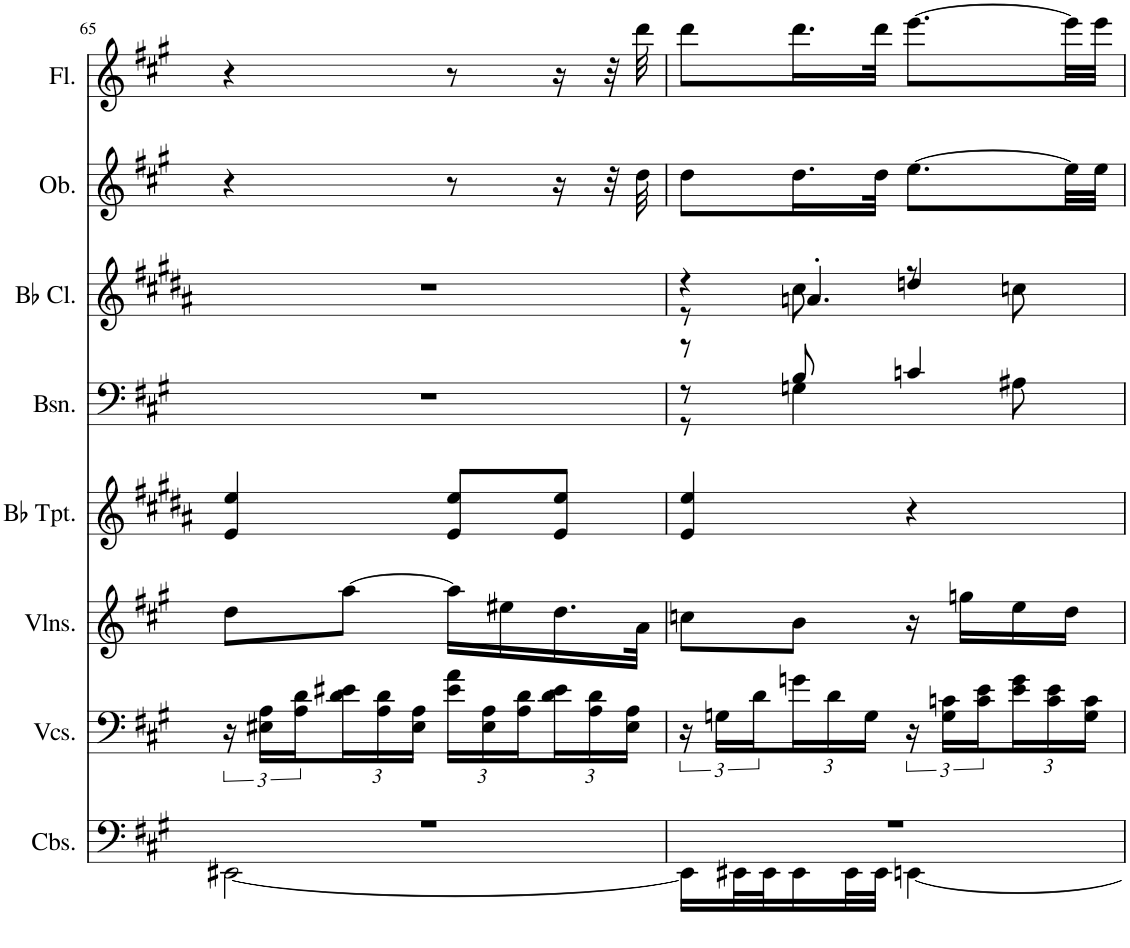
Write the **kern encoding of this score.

**kern	**kern	**kern	**kern	**kern	**kern	**kern	**kern
*part8	*part7	*part6	*part5	*part4	*part3	*part2	*part1
*staff8	*staff7	*staff6	*staff5	*staff4	*staff3	*staff2	*staff1
*I"Contrabasses, Contrabasse	*I"Violoncellos, Viola	*I"Violins, Violine I	*I"Bb Trumpet, 2 Trombe in D	*I"Bassoon, 2 Fagotti	*I"Bb Clarinet, 2 Clarinetti in A	*I"Oboe, 2 Oboi	*I"Flute, 2 Flauti
*I'Cbs.	*I'Vcs.	*I'Vlns.	*I'Bb Tpt.	*I'Bsn.	*I'Bb Cl.	*I'Ob.	*I'Fl.
!!LO:PB:g=z
*clefF4	*clefF4	*clefG2	*clefG2	*clefF4	*clefG2	*clefG2	*clefG2
*Trd7c12	*	*	*Trd1c2	*	*Trd1c2	*	*
*k[f#c#g#]	*k[f#c#g#]	*k[f#c#g#]	*k[f#c#g#d#a#]	*k[f#c#g#]	*k[f#c#g#d#a#]	*k[f#c#g#]	*k[f#c#g#]
*M2/4	*M2/4	*M2/4	*M2/4	*M2/4	*M2/4	*M2/4	*M2/4
=65	=65	=65	=65	=65	=65	=65	=65
*^	*	*	*	*	*	*	*
2r	[2EE#X\	24r	8dd\L	4e/ 4ee/	2r	2r	4r	4r
.	.	24E#X\ 24A\LL	.	.	.	.	.	.
.	.	24A\ 24d\	.	.	.	.	.	.
*	*	*Xbrackettup	*	*	*	*	*	*
.	.	24d\ 24e#X\	[8aa\J	.	.	.	.	.
.	.	24A\ 24d\	.	.	.	.	.	.
.	.	24E#\ 24A\JJ	.	.	.	.	.	.
.	.	24e#\ 24a\LL	16aa\LL]	8e/ 8ee/L	.	.	8r	8r
.	.	24E#\ 24A\	.	.	.	.	.	.
.	.	.	16ee#X\	.	.	.	.	.
.	.	24A\ 24d\	.	.	.	.	.	.
.	.	24d\ 24e#\	16.dd\	8e/ 8ee/J	.	.	16r	16r
.	.	24A\ 24d\	.	.	.	.	.	.
.	.	.	.	.	.	.	32r	32r
.	.	24E#\ 24A\JJ	.	.	.	.	.	.
.	.	.	32a\JJk	.	.	.	32dd\	32ddd\
=66	=66	=66	=66	=66	=66	=66	=66	=66
*	*	*brackettup	*	*	*	*	*	*
*	*	*	*	*	*^	*^	*	*
*	*	*	*	*	*	*	*	*^	*	*
2r	16EE#\LL]	24r	8ccn\L	4e/ 4ee/	8r	8r	4r	8r	8r	8dd\L	8ddd\L
.	.	24Gn\LL	.	.	.	.	.	.	.	.	.
.	32EE#X\L	.	.	.	.	.	.	.	.	.	.
.	.	24d\	.	.	.	.	.	.	.	.	.
.	32EE#\J	.	.	.	.	.	.	.	.	.	.
*	*	*Xbrackettup	*	*	*	*	*	*	*	*	*
.	16EE#\	24gn\	8b\J	.	8B/	4Gn\	.	8cc#\	4.an'/	16.dd\L	16.ddd\L
.	.	24d\	.	.	.	.	.	.	.	.	.
.	32EE#\L	.	.	.	.	.	.	.	.	.	.
.	.	24G\JJ	.	.	.	.	.	.	.	.	.
.	32EE#\JJJ	.	.	.	.	.	.	.	.	32dd\JJk	32ddd\JJk
*	*	*brackettup	*	*	*	*	*	*	*	*	*
.	[4EEn\	24r	16r	4r	4cn/	.	4ddn/	8r	.	[8.ee\L	[8.eee\L
.	.	24G\ 24cn\LL	.	.	.	.	.	.	.	.	.
.	.	.	16ggn\LL	.	.	.	.	.	.	.	.
.	.	24c\ 24e\	.	.	.	.	.	.	.	.	.
*	*	*Xbrackettup	*	*	*	*	*	*	*	*	*
.	.	24e\ 24g\	16ee\	.	.	8A#X\	.	8ccn\	.	.	.
.	.	24c\ 24e\	.	.	.	.	.	.	.	.	.
.	.	.	16dd\JJ	.	.	.	.	.	.	32ee\LL]	32eee\LL]
.	.	24G\ 24c\JJ	.	.	.	.	.	.	.	.	.
.	.	.	.	.	.	.	.	.	.	32ee\JJJ	32eee\JJJ
*	*	*	*	*	*v	*v	*	*	*	*	*
*v	*v	*	*	*	*	*v	*v	*v	*	*
=	=	=	=	=	=	=	=
*-	*-	*-	*-	*-	*-	*-	*-
